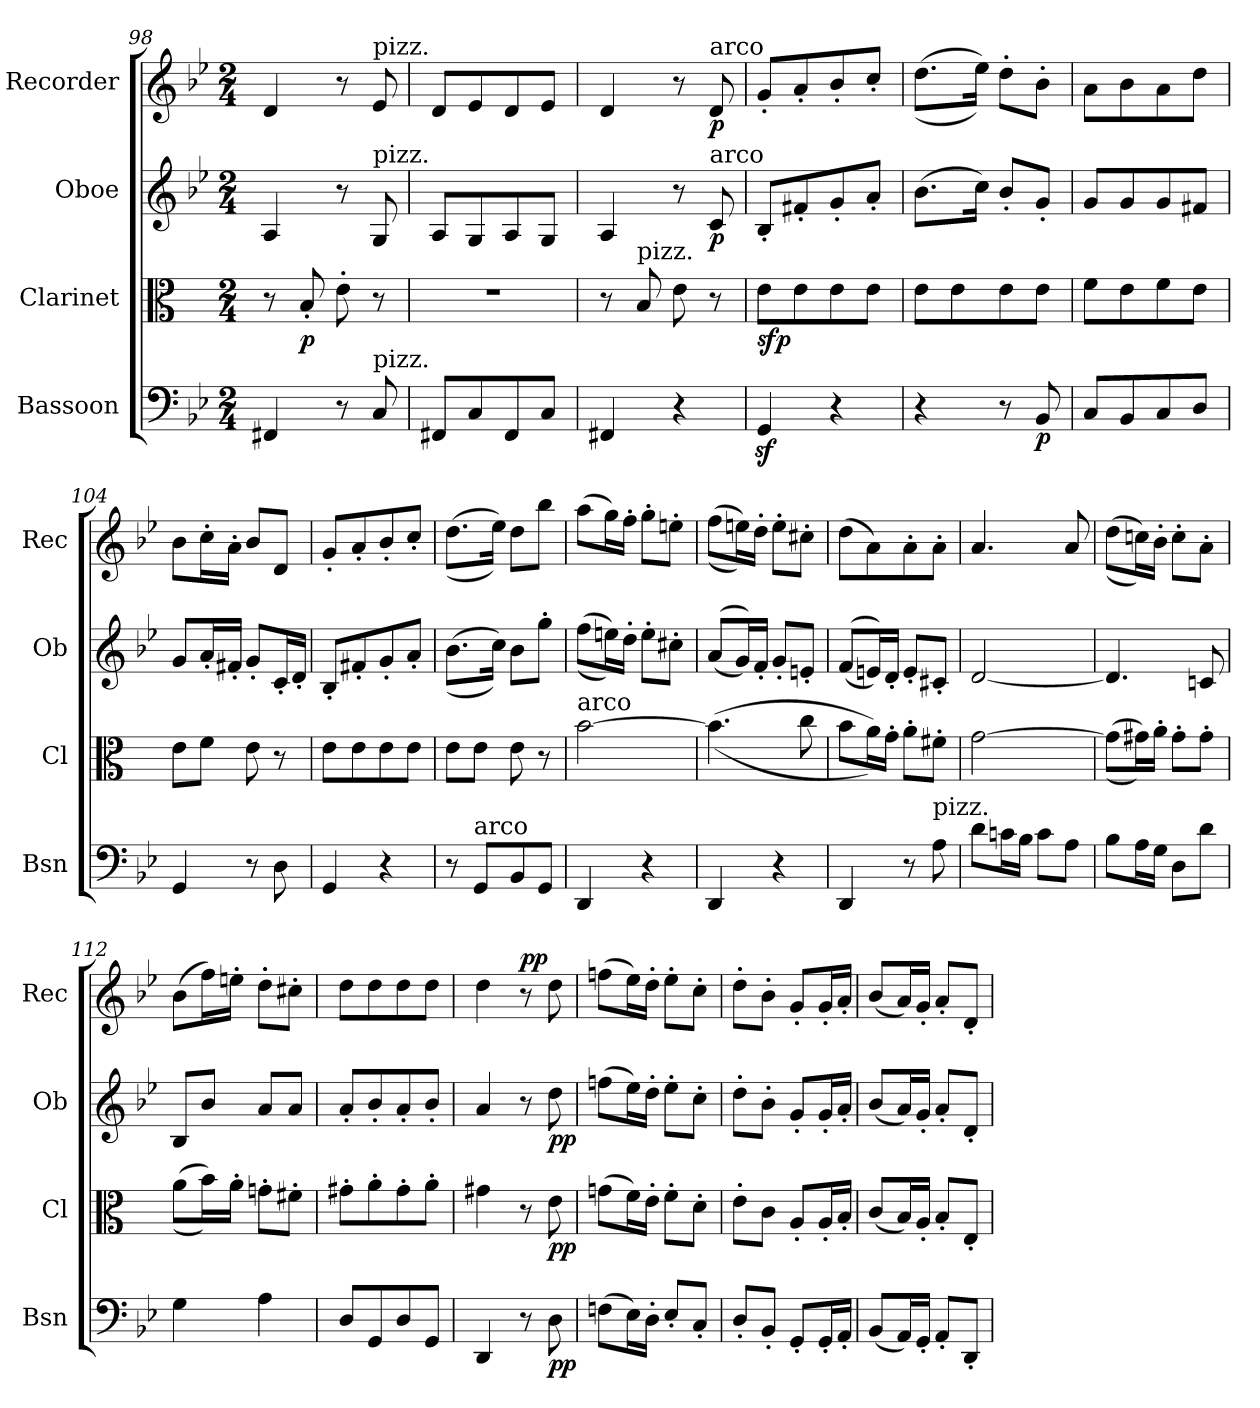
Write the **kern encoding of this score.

**kern	**dynam	**kern	**dynam	**kern	**dynam	**kern	**dynam
*part4	*part4	*part3	*part3	*part2	*part2	*part1	*part1
*staff4	*staff4	*staff3	*staff3	*staff2	*staff2	*staff1	*staff1
*I"Bassoon	*	*I"Clarinet	*	*I"Oboe	*	*I"Recorder	*
*I'Bsn	*	*I'Cl	*	*I'Ob	*	*I'Rec	*
!!LO:PB:g=z
*clefF4	*	*clefC3	*	*clefG2	*	*clefG2	*
*	*	*ITrd1c2	*	*	*	*	*
*k[b-e-]	*	*k[b-e-]	*	*k[b-e-]	*	*k[b-e-]	*
*M2/4	*	*M2/4	*	*M2/4	*	*M2/4	*
=98	=98	=98	=98	=98	=98	=98	=98
4FF#X/	.	8r	.	4A/	.	4d/	.
!	!	!	!LO:DY:b	!	!	!	!
.	.	8A'/	p	.	.	.	.
8r	.	8d'\	.	8r	.	8r	.
!	!	!	!	!	!	!LO:TX:a:t=pizz.	!
!	!	!	!	!LO:TX:a:t=pizz.	!	!	!
!LO:TX:a:t=pizz.	!	!	!	!	!	!	!
8C/	.	8r	.	8G/	.	8e-/	.
=99	=99	=99	=99	=99	=99	=99	=99
8FF#X/L	.	2r	.	8A/L	.	8d/L	.
8C/	.	.	.	8G/	.	8e-/	.
8FF#/	.	.	.	8A/	.	8d/	.
8C/J	.	.	.	8G/J	.	8e-/J	.
=100	=100	=100	=100	=100	=100	=100	=100
4FF#X/	.	8r	.	4A/	.	4d/	.
!	!	!LO:TX:a:t=pizz.	!	!	!	!	!
.	.	8A/	.	.	.	.	.
4r	.	8d\	.	8r	.	8r	.
!	!	!	!	!	!	!LO:TX:a:t=arco	!
!	!	!	!	!LO:TX:a:t=arco	!	!	!
!	!	!	!	!	!LO:DY:b	!	!LO:DY:b
.	.	8r	.	8c/	p	8d/	p
=101	=101	=101	=101	=101	=101	=101	=101
!	!	!	!LO:DY:b	!	!	!	!
4GGz</	.	8d\L	sfp	8B-'/L	.	8g'/L	.
.	.	8d\	.	8f#X'/	.	8a'/	.
4r	.	8d\	.	8g'/	.	8b-'/	.
.	.	8d\J	.	8a'/J	.	8cc'/J	.
=102	=102	=102	=102	=102	=102	=102	=102
4r	.	8d\L	.	(8.b-\L	.	((8.dd\L	.
.	.	8d\	.	.	.	.	.
.	.	.	.	16cc\Jk)	.	16ee-\Jk))	.
8r	.	8d\	.	8b-'/L	.	8dd'\L	.
!	!LO:DY:b	!	!	!	!	!	!
8BB-/	p	8d\J	.	8g'/J	.	8b-'\J	.
=103	=103	=103	=103	=103	=103	=103	=103
8C/L	.	8e-\L	.	8g/L	.	8a\L	.
8BB-/	.	8d\	.	8g/	.	8b-\	.
8C/	.	8e-\	.	8g/	.	8a\	.
8D/J	.	8d\J	.	8f#X/J	.	8dd\J	.
=104	=104	=104	=104	=104	=104	=104	=104
4GG/	.	8d\L	.	8g/L	.	8b-\L	.
.	.	8e-\J	.	16a'/L	.	16cc'\L	.
.	.	.	.	16f#X'/JJ	.	16a'\JJ	.
8r	.	8d\	.	8g'/L	.	8b-/L	.
8D\	.	8r	.	16c'/L	.	8d/J	.
.	.	.	.	16d'/JJ	.	.	.
=105	=105	=105	=105	=105	=105	=105	=105
4GG/	.	8d\L	.	8B-'/L	.	8g'/L	.
.	.	8d\	.	8f#X'/	.	8a'/	.
4r	.	8d\	.	8g'/	.	8b-'/	.
.	.	8d\J	.	8a'/J	.	8cc'/J	.
=106	=106	=106	=106	=106	=106	=106	=106
8r	.	8d\L	.	((8.b-\L	.	((8.dd\L	.
!LO:TX:a:t=arco	!	!	!	!	!	!	!
8GG/L	.	8d\J	.	.	.	.	.
.	.	.	.	16cc\Jk))	.	16ee-\Jk))	.
8BB-/	.	8d\	.	8b-\L	.	8dd\L	.
8GG/J	.	8r	.	8gg'\J	.	8bb-\J	.
=107	=107	=107	=107	=107	=107	=107	=107
!	!	!LO:TX:a:t=arco	!	!	!	!	!
4DD/	.	[2a\	.	((8ff\L	.	(8aa\L	.
.	.	.	.	16een\L))	.	16gg\L)	.
.	.	.	.	16dd'\JJ	.	16ff'\JJ	.
4r	.	.	.	8ee'\L	.	8gg'\L	.
.	.	.	.	8cc#X'\J	.	8een'\J	.
=108	=108	=108	=108	=108	=108	=108	=108
4DD/	.	((4.a\]	.	((8a/L	.	((8ff\L	.
.	.	.	.	16g/L))	.	16een\L))	.
.	.	.	.	16f'/JJ	.	16dd'\JJ	.
4r	.	.	.	8g'/L	.	8ee'\L	.
.	.	8b-\	.	8en'/J	.	8cc#X'\J	.
!!LO:LB:g=z
=109	=109	=109	=109	=109	=109	=109	=109
4DD/	.	8a\L	.	((8f/L	.	(8dd\L	.
.	.	16g\L))	.	16en/L))	.	8a\)	.
.	.	16f'\JJ	.	16d'/JJ	.	.	.
8r	.	8g'\L	.	8e'/L	.	8a'\	.
!LO:TX:a:t=pizz.	!	!	!	!	!	!	!
8A\	.	8en'\J	.	8c#X'/J	.	8a'\J	.
=110	=110	=110	=110	=110	=110	=110	=110
8d\L	.	[2f\	.	[2d/	.	4.a/	.
16cn\L	.	.	.	.	.	.	.
16B-\JJ	.	.	.	.	.	.	.
8c\L	.	.	.	.	.	.	.
8A\J	.	.	.	.	.	8a/	.
=111	=111	=111	=111	=111	=111	=111	=111
8B-\L	.	((8f\L]	.	4.d/]	.	((8dd\L	.
16A\L	.	16f#X\L))	.	.	.	16ccn\L))	.
16G\JJ	.	16g'\JJ	.	.	.	16b-'\JJ	.
8D\L	.	8f#'\L	.	.	.	8cc'\L	.
8d\J	.	8f#'\J	.	8cn/	.	8a'\J	.
=112	=112	=112	=112	=112	=112	=112	=112
4G\	.	((8g\L	.	8B-/L	.	(8b-\L	.
.	.	16a\L))	.	8b-/J	.	16ff\L)	.
.	.	16g'\JJ	.	.	.	16een'\JJ	.
4A\	.	8fn'\L	.	8a/L	.	8dd'\L	.
.	.	8en'\J	.	8a/J	.	8cc#X'\J	.
=113	=113	=113	=113	=113	=113	=113	=113
8D/L	.	8f#X'\L	.	8a'/L	.	8dd\L	.
8GG/	.	8g'\	.	8b-'/	.	8dd\	.
8D/	.	8f#'\	.	8a'/	.	8dd\	.
8GG/J	.	8g'\J	.	8b-'/J	.	8dd\J	.
=114	=114	=114	=114	=114	=114	=114	=114
4DD/	.	4f#X\	.	4a/	.	4dd\	.
!	!	!	!	!	!	!	!LO:DY:a
8r	.	8r	.	8r	.	8r	pp
!	!LO:DY:b	!	!LO:DY:b	!	!LO:DY:b	!	!
8D\	pp	8d\	pp	8dd\	pp	8dd\	.
=115	=115	=115	=115	=115	=115	=115	=115
(8Fn\L	.	(8fn\L	.	(8ffn\L	.	(8ffn\L	.
16E-\L)	.	16e-\L)	.	16ee-\L)	.	16ee-\L)	.
16D'\JJ	.	16d'\JJ	.	16dd'\JJ	.	16dd'\JJ	.
8E-'/L	.	8e-'\L	.	8ee-'\L	.	8ee-'\L	.
8C'/J	.	8c'\J	.	8cc'\J	.	8cc'\J	.
=116	=116	=116	=116	=116	=116	=116	=116
8D'/L	.	8d'\L	.	8dd'\L	.	8dd'\L	.
8BB-'/J	.	8B-\J	.	8b-'\J	.	8b-'\J	.
8GG'/L	.	8G'/L	.	8g'/L	.	8g'/L	.
16GG'/L	.	16G'/L	.	16g'/L	.	16g'/L	.
16AA'/JJ	.	16A'/JJ	.	16a'/JJ	.	16a'/JJ	.
=117	=117	=117	=117	=117	=117	=117	=117
(8BB-/L	.	(8B-/L	.	(8b-/L	.	(8b-/L	.
16AA/L)	.	16A/L)	.	16a/L)	.	16a/L)	.
16GG'/JJ	.	16G'/JJ	.	16g'/JJ	.	16g'/JJ	.
8AA'/L	.	8A'/L	.	8a'/L	.	8a'/L	.
8DD'/J	.	8D'/J	.	8d'/J	.	8d'/J	.
=	=	=	=	=	=	=	=
*-	*-	*-	*-	*-	*-	*-	*-
